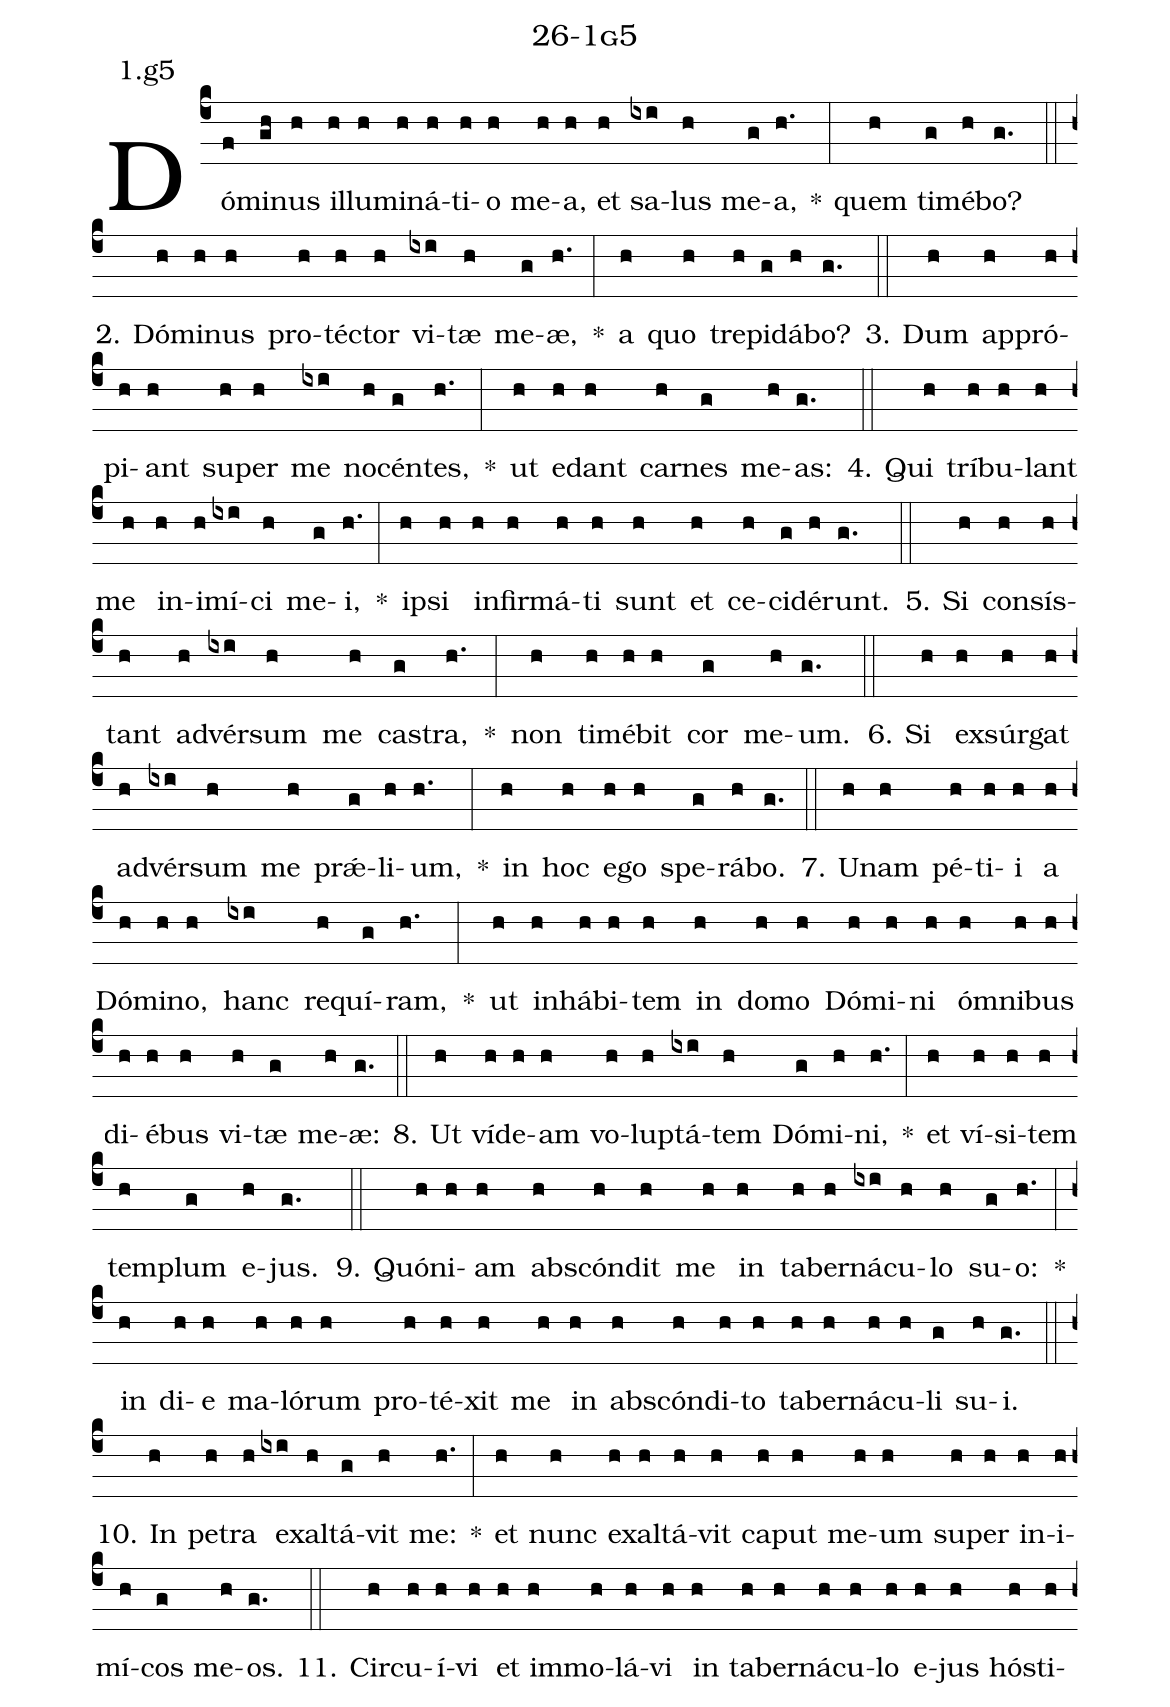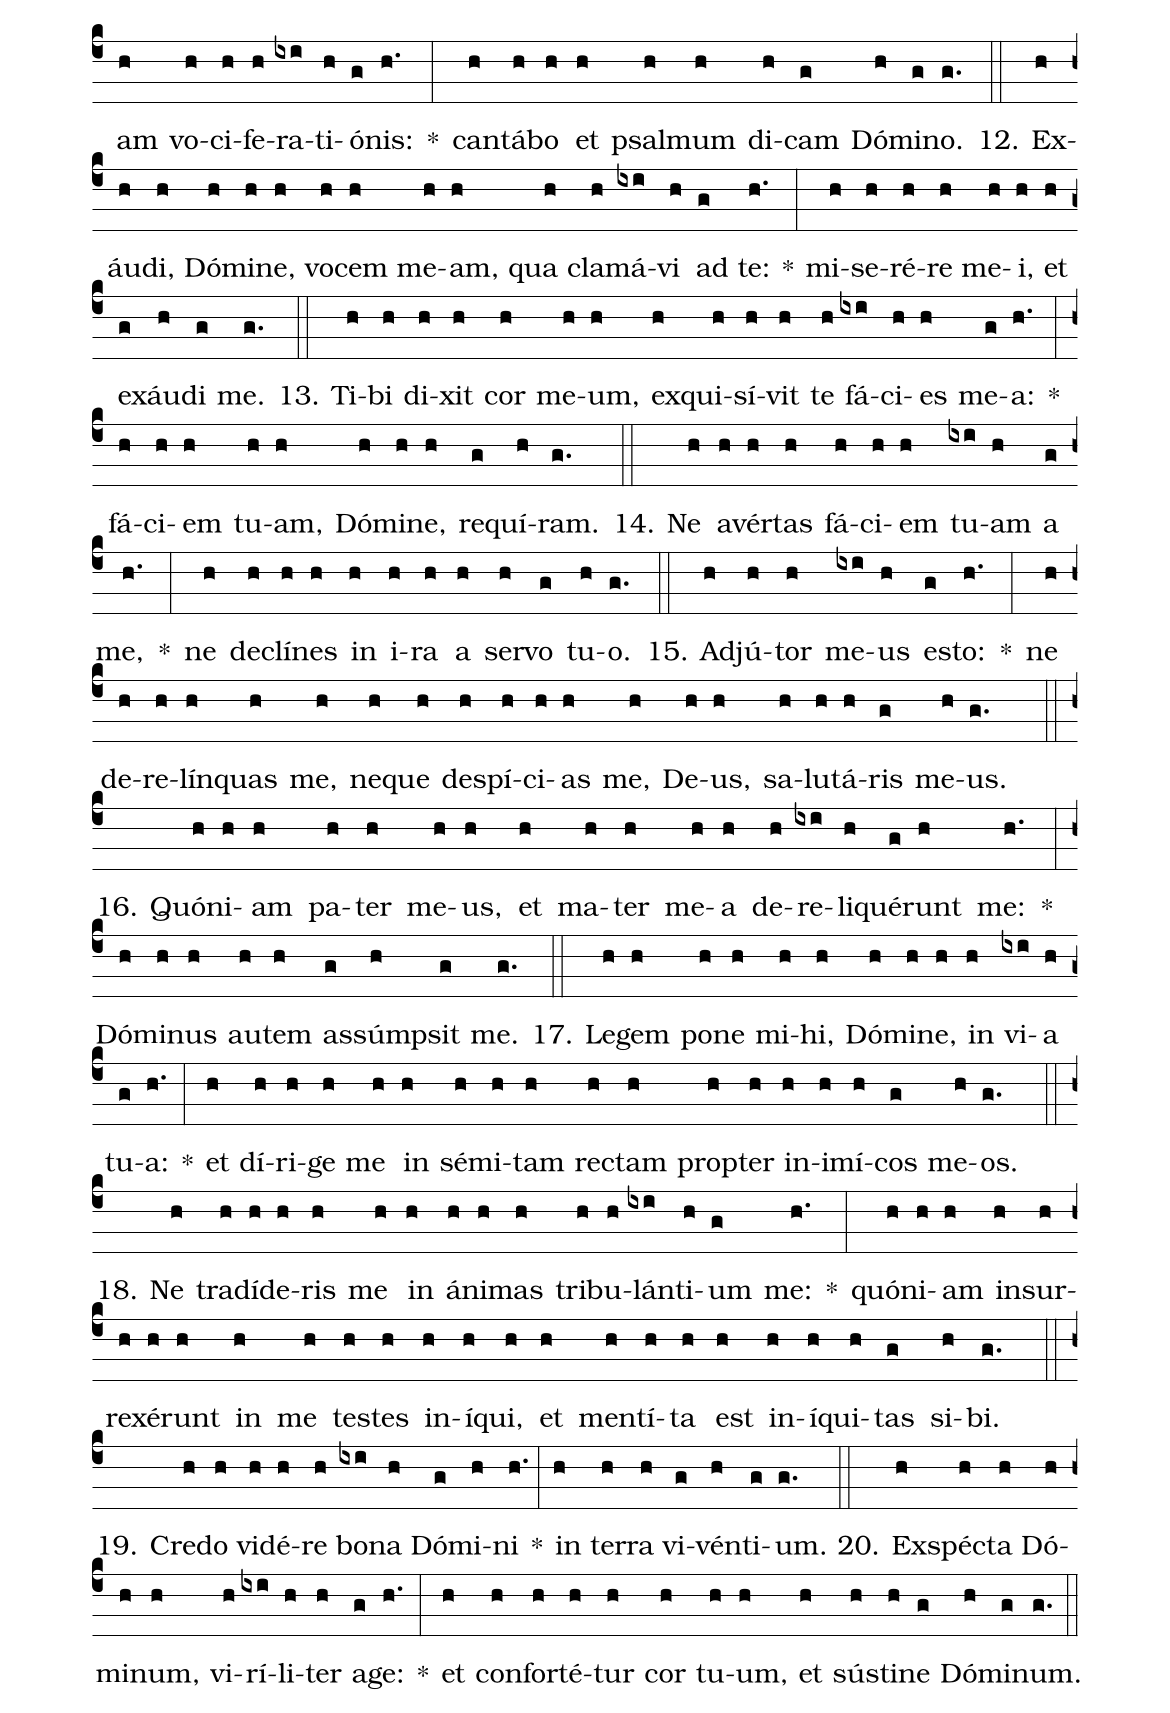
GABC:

name: 26-1g5;
annotation: 1.g5;
%%
(c4)Dó(f)mi(gh)nus(h) il(h)lu(h)mi(h)ná(h)ti(h)o(h) me(h)a,(h) et(h) sa(ixi)lus(h) me(g)a,(h.) *(:) quem(h) ti(g)mé(h)bo?(g.) (::)
2. Dó(h)mi(h)nus(h) pro(h)téc(h)tor(h) vi(ixi)tæ(h) me(g)æ,(h.) *(:) a(h) quo(h) tre(h)pi(g)dá(h)bo?(g.) (::)
3. Dum(h) ap(h)pró(h)pi(h)ant(h) su(h)per(h) me(ixi) no(h)cén(g)tes,(h.) *(:) ut(h) e(h)dant(h) car(h)nes(g) me(h)as:(g.) (::)
4. Qui(h) trí(h)bu(h)lant(h) me(h) in(h)i(h)mí(ixi)ci(h) me(g)i,(h.) *(:) ip(h)si(h) in(h)fir(h)má(h)ti(h) sunt(h) et(h) ce(h)ci(g)dé(h)runt.(g.) (::)
5. Si(h) con(h)sís(h)tant(h) ad(h)vér(ixi)sum(h) me(h) cas(g)tra,(h.) *(:) non(h) ti(h)mé(h)bit(h) cor(g) me(h)um.(g.) (::)
6. Si(h) ex(h)súr(h)gat(h) ad(h)vér(ixi)sum(h) me(h) prǽ(g)li(h)um,(h.) *(:) in(h) hoc(h) e(h)go(h) spe(g)rá(h)bo.(g.) (::)
7. U(h)nam(h) pé(h)ti(h)i(h) a(h) Dó(h)mi(h)no,(h) hanc(ixi) re(h)quí(g)ram,(h.) *(:) ut(h) in(h)há(h)bi(h)tem(h) in(h) do(h)mo(h) Dó(h)mi(h)ni(h) óm(h)ni(h)bus(h) di(h)é(h)bus(h) vi(h)tæ(g) me(h)æ:(g.) (::)
8. Ut(h) ví(h)de(h)am(h) vo(h)lup(h)tá(ixi)tem(h) Dó(g)mi(h)ni,(h.) *(:) et(h) ví(h)si(h)tem(h) tem(h)plum(g) e(h)jus.(g.) (::)
9. Quón(h)i(h)am(h) abs(h)cón(h)dit(h) me(h) in(h) ta(h)ber(h)ná(ixi)cu(h)lo(h) su(g)o:(h.) *(:) in(h) di(h)e(h) ma(h)ló(h)rum(h) pro(h)té(h)xit(h) me(h) in(h) abs(h)cón(h)di(h)to(h) ta(h)ber(h)ná(h)cu(h)li(g) su(h)i.(g.) (::)
10. In(h) pe(h)tra(h) ex(ixi)al(h)tá(g)vit(h) me:(h.) *(:) et(h) nunc(h) ex(h)al(h)tá(h)vit(h) ca(h)put(h) me(h)um(h) su(h)per(h) in(h)i(h)mí(h)cos(g) me(h)os.(g.) (::)
11. Cir(h)cu(h)í(h)vi(h) et(h) im(h)mo(h)lá(h)vi(h) in(h) ta(h)ber(h)ná(h)cu(h)lo(h) e(h)jus(h) hós(h)ti(h)am(h) vo(h)ci(h)fe(h)ra(ixi)ti(h)ó(g)nis:(h.) *(:) can(h)tá(h)bo(h) et(h) psal(h)mum(h) di(h)cam(g) Dó(h)mi(g)no.(g.) (::)
12. Ex(h)áu(h)di,(h) Dó(h)mi(h)ne,(h) vo(h)cem(h) me(h)am,(h) qua(h) cla(h)má(ixi)vi(h) ad(g) te:(h.) *(:) mi(h)se(h)ré(h)re(h) me(h)i,(h) et(h) ex(g)áu(h)di(g) me.(g.) (::)
13. Ti(h)bi(h) di(h)xit(h) cor(h) me(h)um,(h) ex(h)qui(h)sí(h)vit(h) te(h) fá(ixi)ci(h)es(h) me(g)a:(h.) *(:) fá(h)ci(h)em(h) tu(h)am,(h) Dó(h)mi(h)ne,(h) re(g)quí(h)ram.(g.) (::)
14. Ne(h) a(h)vér(h)tas(h) fá(h)ci(h)em(h) tu(ixi)am(h) a(g) me,(h.) *(:) ne(h) de(h)clí(h)nes(h) in(h) i(h)ra(h) a(h) ser(h)vo(g) tu(h)o.(g.) (::)
15. Ad(h)jú(h)tor(h) me(ixi)us(h) es(g)to:(h.) *(:) ne(h) de(h)re(h)lín(h)quas(h) me,(h) ne(h)que(h) de(h)spí(h)ci(h)as(h) me,(h) De(h)us,(h) sa(h)lu(h)tá(h)ris(g) me(h)us.(g.) (::)
16. Quón(h)i(h)am(h) pa(h)ter(h) me(h)us,(h) et(h) ma(h)ter(h) me(h)a(h) de(h)re(ixi)li(h)qué(g)runt(h) me:(h.) *(:) Dó(h)mi(h)nus(h) au(h)tem(h) as(g)súmp(h)sit(g) me.(g.) (::)
17. Le(h)gem(h) po(h)ne(h) mi(h)hi,(h) Dó(h)mi(h)ne,(h) in(h) vi(ixi)a(h) tu(g)a:(h.) *(:) et(h) dí(h)ri(h)ge(h) me(h) in(h) sé(h)mi(h)tam(h) rec(h)tam(h) prop(h)ter(h) in(h)i(h)mí(h)cos(g) me(h)os.(g.) (::)
18. Ne(h) tra(h)dí(h)de(h)ris(h) me(h) in(h) á(h)ni(h)mas(h) tri(h)bu(h)lán(ixi)ti(h)um(g) me:(h.) *(:) quón(h)i(h)am(h) in(h)sur(h)re(h)xé(h)runt(h) in(h) me(h) tes(h)tes(h) in(h)í(h)qui,(h) et(h) men(h)tí(h)ta(h) est(h) in(h)í(h)qui(h)tas(g) si(h)bi.(g.) (::)
19. Cre(h)do(h) vi(h)dé(h)re(h) bo(ixi)na(h) Dó(g)mi(h)ni(h.) *(:) in(h) ter(h)ra(h) vi(g)vén(h)ti(g)um.(g.) (::)
20. Ex(h)spéc(h)ta(h) Dó(h)mi(h)num,(h) vi(h)rí(ixi)li(h)ter(h) a(g)ge:(h.) *(:) et(h) con(h)for(h)té(h)tur(h) cor(h) tu(h)um,(h) et(h) sús(h)ti(h)ne(g) Dó(h)mi(g)num.(g.) (::)
